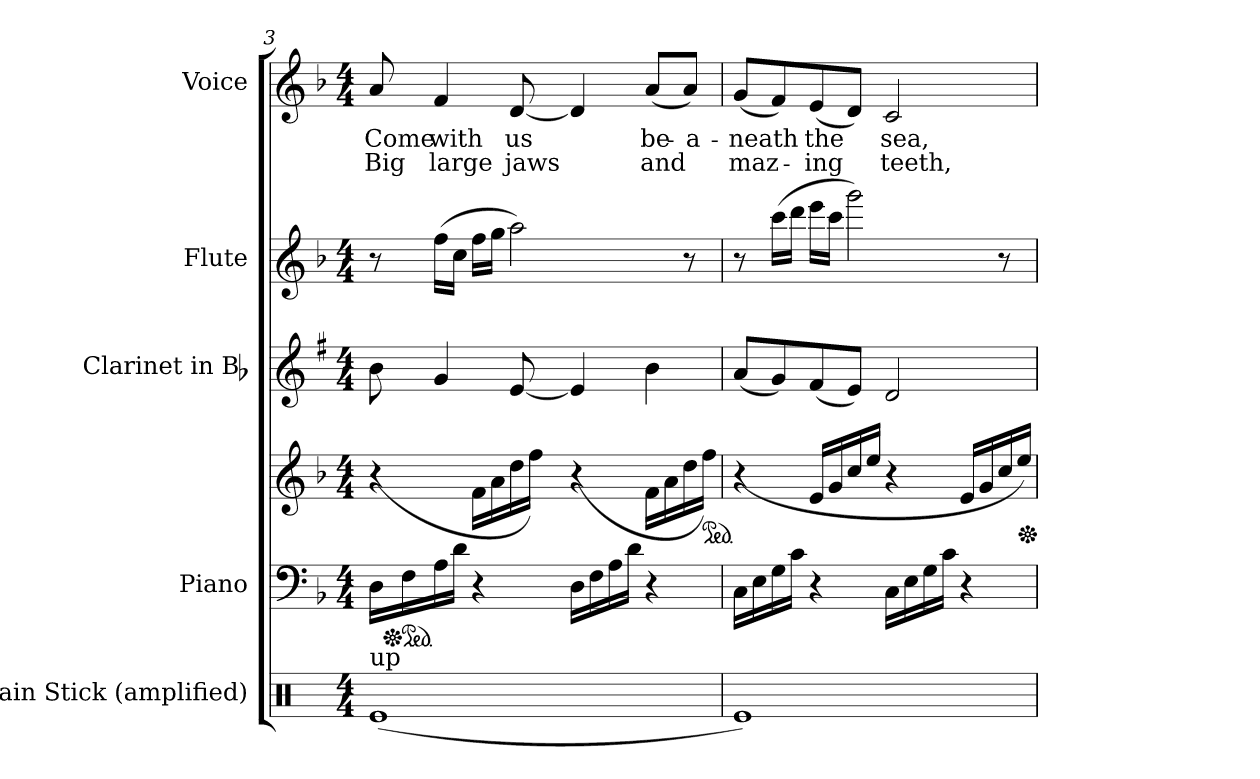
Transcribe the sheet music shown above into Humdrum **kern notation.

**kern	**kern	**kern	**kern	**kern	**kern	**text	**text
*part5	*part4	*part4	*part3	*part2	*part1	*part1	*part1
*staff6	*staff5	*staff4	*staff3	*staff2	*staff1	*staff1	*staff1
*I"Rain Stick (amplified)	*I"Piano	*	*I"Clarinet in Bb	*I"Flute	*I"Voice	*	*
*I'R.S.	*I'Pno.	*	*I'Cl.	*I'Fl.	*I'Voice	*	*
*clefX	*clefF4	*clefG2	*clefG2	*clefG2	*clefG2	*	*
*	*	*	*ITrd1c2	*	*	*	*
*k[]	*k[b-]	*k[b-]	*k[b-]	*k[b-]	*k[b-]	*	*
*C:	*F:	*F:	*F:	*F:	*F:	*	*
*M4/4	*M4/4	*M4/4	*M4/4	*M4/4	*M4/4	*	*
=3	=3	=3	=3	=3	=3	=3	=3
!LO:TX:a:t=up	!	!	!	!	!	!	!
!	!	!	!	!	!	!LO:LY:b:color=#000000	!LO:LY:b:color=#000000
(1Rei	16Di\LL	(4r	8ai\	8r	8ai/	Come	Big
*	*Xped	*	*	*	*	*	*
*	*ped	*	*	*	*	*	*
.	16Fi\	.	.	.	.	.	.
!	!	!	!	!	!	!LO:LY:b:color=#000000	!LO:LY:b:color=#000000
.	16Ai\	.	4fi/	(16ffi\LL	4fi/	with	large
.	16di\JJ	.	.	16cci\JJ	.	.	.
.	4r	16fi\LL	.	16ffi\LL	.	.	.
.	.	16ai\	.	16ggi\JJ	.	.	.
!	!	!	!	!	!	!LO:LY:b:color=#000000	!LO:LY:b:color=#000000
.	.	16ddi\	[8di/	2aai\)	[8di/	us	jaws
.	.	16ffi\JJ)	.	.	.	.	.
.	16Di\LL	(4r	4di/]	.	4di/]	.	.
.	16Fi\	.	.	.	.	.	.
.	16Ai\	.	.	.	.	.	.
.	16di\JJ	.	.	.	.	.	.
!	!	!	!	!	!	!LO:LY:b:color=#000000	!LO:LY:b:color=#000000
.	4r	16fi\LL	4ai\	.	(8ai/L	be-	and
.	.	16ai\	.	.	.	.	.
!	!	!	!	!	!	!LO:LY:b:color=#000000	!
.	.	16ddi\	.	8r	8ai/J)	a-	.
*	*	*ped	*	*	*	*	*
.	.	16ffi\JJ)	.	.	.	.	.
!!LO:LB:g=z
=4	=4	=4	=4	=4	=4	=4	=4
!	!	!	!	!	!	!LO:LY:b:color=#000000	!LO:LY:b:color=#000000
1Rei)	16Ci\LL	(4r	(8gi/L	8r	(8gi/L	-neath	-maz-
.	16Ei\	.	.	.	.	.	.
.	16Gi\	.	8fi/)	(16ccci\LL	8fi/)	.	.
.	16ci\JJ	.	.	16dddi\JJ	.	.	.
!	!	!	!	!	!	!LO:LY:b:color=#000000	!LO:LY:b:color=#000000
.	4r	16ei/LL	(8ei/	16eeei\LL	(8ei/	the	-ing
.	.	16gi/	.	16ccci\JJ	.	.	.
.	.	16cci/	8di/J)	2gggi\)	8di/J)	.	.
.	.	16eei/JJ	.	.	.	.	.
!	!	!	!	!	!	!LO:LY:b:color=#000000	!LO:LY:b:color=#000000
.	16Ci\LL	4r	2ci/	.	2ci/	sea,	teeth,
.	16Ei\	.	.	.	.	.	.
.	16Gi\	.	.	.	.	.	.
.	16ci\JJ	.	.	.	.	.	.
.	4r	16ei/LL	.	.	.	.	.
.	.	16gi/	.	.	.	.	.
.	.	16cci/	.	8r	.	.	.
.	.	16eei/JJ)	.	.	.	.	.
*	*	*Xped	*	*	*	*	*
=	=	=	=	=	=	=	=
*-	*-	*-	*-	*-	*-	*-	*-
